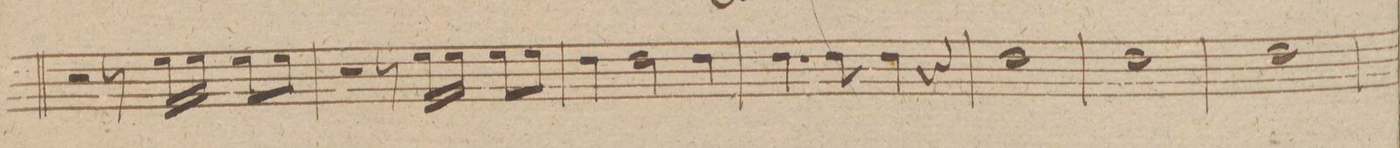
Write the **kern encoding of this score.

**kern	**dynam
*I"Corno 1mo in A.	*
*clefG2	*
*k[f#c#g#d#]	*
*met(c)	*
*M4/4	*
2r	.
8r	.
16cc#\LL	.
16cc#\JJ	.
8cc#\L	.
8cc#\J	.
=163	=163
2r	.
8r	.
16cc#\LL	.
16cc#\JJ	.
8cc#\L	.
8cc#\J	.
=164	=164
4b\	.
2b\	.
4b\	.
=165	=165
4.b\	.
8b\	.
4b\	.
4r	.
=166	=166
1b\	.
=167	=167
1b\	.
=168	=168
1b\	.
=169	=169
*-	*-
